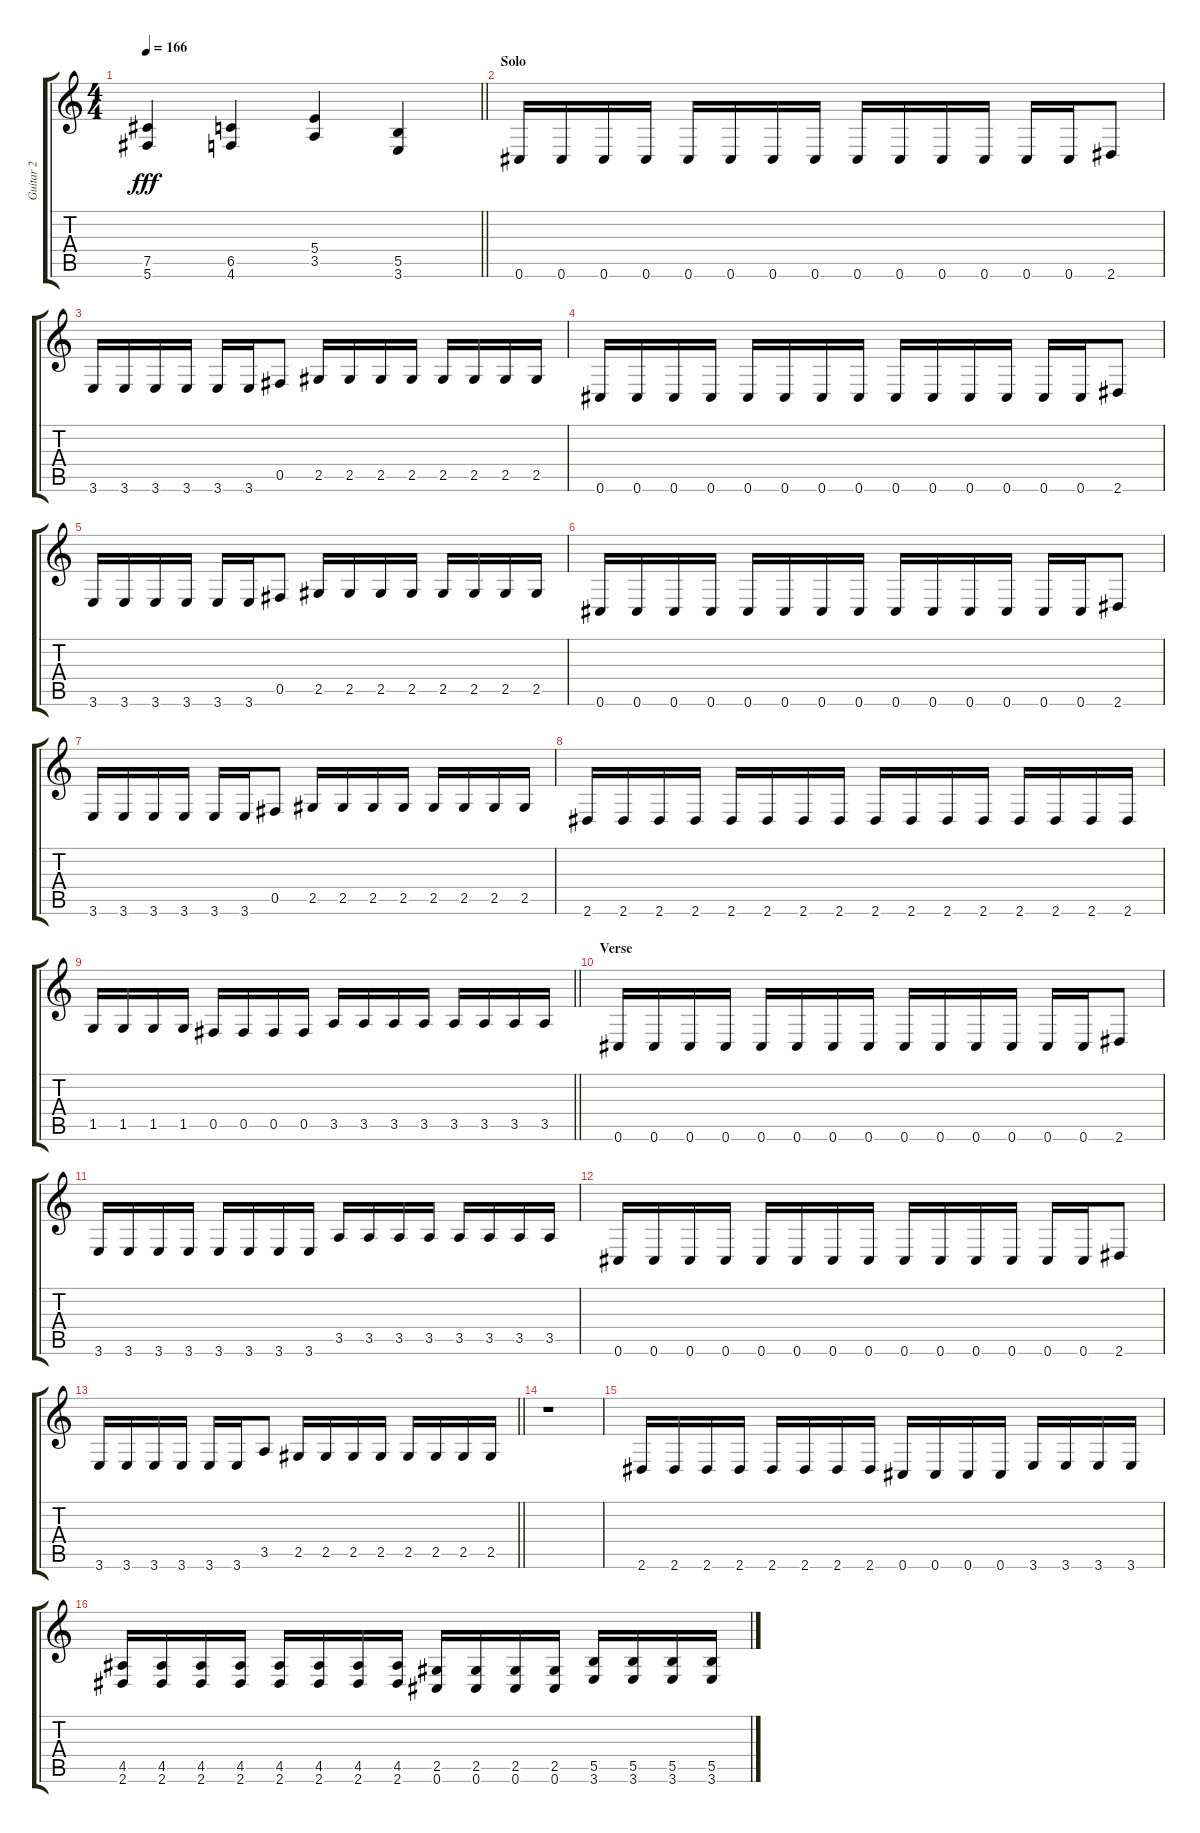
\track ("Guitar 2" "Guitar 2") {instrument overdrivenguitar}
\staff {score tabs}
\tuning (Db4 Ab3 E3 B2 Gb2 Db2) {hide}
\ts (4 4)
\tempo 166
\clef g2
\barLineRight lightlight
\ks c
(7.5 5.6).4{dy fff} (6.5 4.6).4 (5.4 3.5).4 (5.5 3.6).4 |
\section ("" "Solo")
0.6.16 0.6.16 0.6.16 0.6.16 0.6.16 0.6.16 0.6.16 0.6.16 0.6.16 0.6.16 0.6.16 0.6.16 0.6.16 0.6.16 2.6.8 |
3.6.16 3.6.16 3.6.16 3.6.16 3.6.16 3.6.16 0.5.8 2.5.16 2.5.16 2.5.16 2.5.16 2.5.16 2.5.16 2.5.16 2.5.16 |
0.6.16 0.6.16 0.6.16 0.6.16 0.6.16 0.6.16 0.6.16 0.6.16 0.6.16 0.6.16 0.6.16 0.6.16 0.6.16 0.6.16 2.6.8 |
3.6.16 3.6.16 3.6.16 3.6.16 3.6.16 3.6.16 0.5.8 2.5.16 2.5.16 2.5.16 2.5.16 2.5.16 2.5.16 2.5.16 2.5.16 |
0.6.16 0.6.16 0.6.16 0.6.16 0.6.16 0.6.16 0.6.16 0.6.16 0.6.16 0.6.16 0.6.16 0.6.16 0.6.16 0.6.16 2.6.8 |
3.6.16 3.6.16 3.6.16 3.6.16 3.6.16 3.6.16 0.5.8 2.5.16 2.5.16 2.5.16 2.5.16 2.5.16 2.5.16 2.5.16 2.5.16 |
2.6.16 2.6.16 2.6.16 2.6.16 2.6.16 2.6.16 2.6.16 2.6.16 2.6.16 2.6.16 2.6.16 2.6.16 2.6.16 2.6.16 2.6.16 2.6.16 |
\barLineRight lightlight
1.5.16 1.5.16 1.5.16 1.5.16 0.5.16 0.5.16 0.5.16 0.5.16 3.5.16 3.5.16 3.5.16 3.5.16 3.5.16 3.5.16 3.5.16 3.5.16 |
\section ("" "Verse")
0.6.16 0.6.16 0.6.16 0.6.16 0.6.16 0.6.16 0.6.16 0.6.16 0.6.16 0.6.16 0.6.16 0.6.16 0.6.16 0.6.16 2.6.8 |
3.6.16 3.6.16 3.6.16 3.6.16 3.6.16 3.6.16 3.6.16 3.6.16 3.5.16 3.5.16 3.5.16 3.5.16 3.5.16 3.5.16 3.5.16 3.5.16 |
0.6.16 0.6.16 0.6.16 0.6.16 0.6.16 0.6.16 0.6.16 0.6.16 0.6.16 0.6.16 0.6.16 0.6.16 0.6.16 0.6.16 2.6.8 |
\barLineRight lightlight
3.6.16 3.6.16 3.6.16 3.6.16 3.6.16 3.6.16 3.5.8 2.5.16 2.5.16 2.5.16 2.5.16 2.5.16 2.5.16 2.5.16 2.5.16 |
r.1 |
2.6.16 2.6.16 2.6.16 2.6.16 2.6.16 2.6.16 2.6.16 2.6.16 0.6.16 0.6.16 0.6.16 0.6.16 3.6.16 3.6.16 3.6.16 3.6.16 |
(4.5 2.6).16 (4.5 2.6).16 (4.5 2.6).16 (4.5 2.6).16 (4.5 2.6).16 (4.5 2.6).16 (4.5 2.6).16 (4.5 2.6).16 (2.5 0.6).16 (2.5 0.6).16 (2.5 0.6).16 (2.5 0.6).16 (5.5 3.6).16 (5.5 3.6).16 (5.5 3.6).16 (5.5 3.6).16
